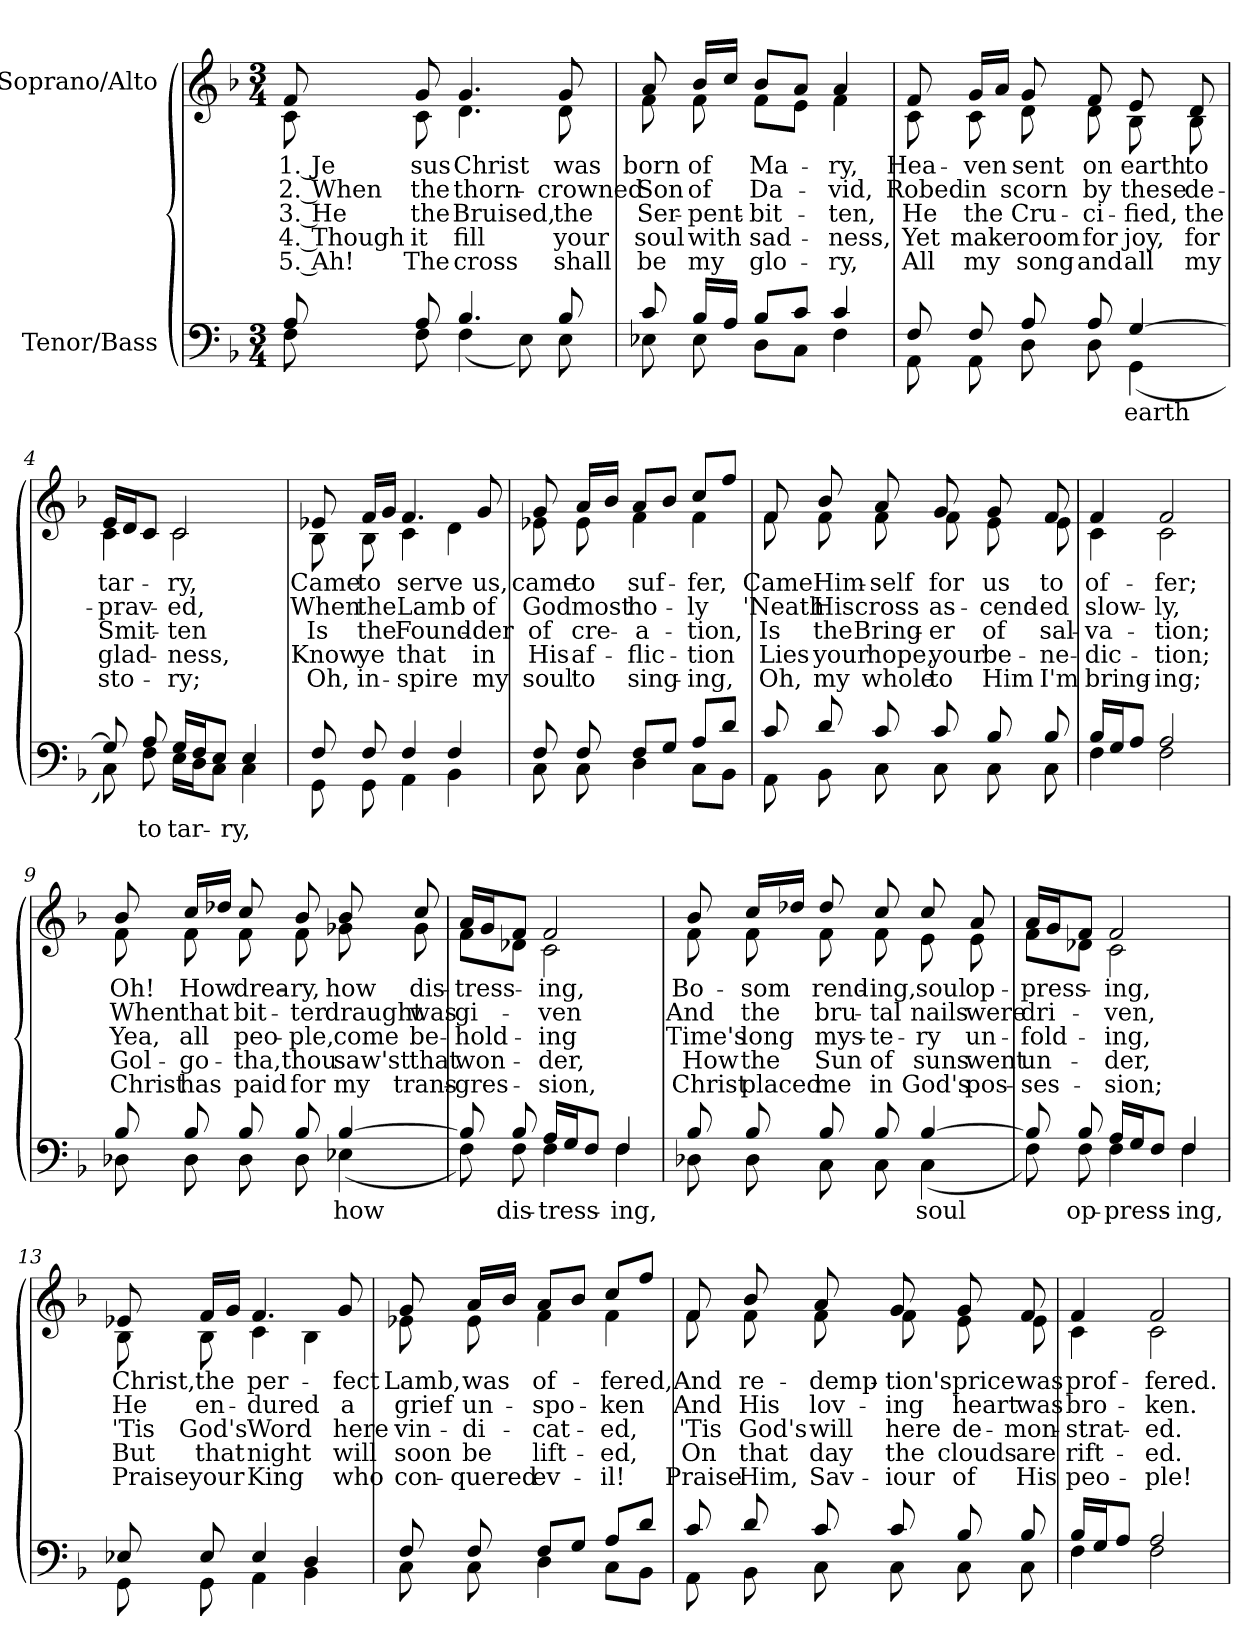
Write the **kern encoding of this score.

**kern	**text	**kern	**text	**text	**text	**text	**text
*part2	*part2	*part1	*part1	*part1	*part1	*part1	*part1
*staff2	*staff2	*staff1	*staff1	*staff1	*staff1	*staff1	*staff1
*I"Tenor/Bass	*	*I"Soprano/Alto	*	*	*	*	*
*clefF4	*	*clefG2	*	*	*	*	*
*k[b-]	*	*k[b-]	*	*	*	*	*
*M3/4	*	*M3/4	*	*	*	*	*
*MM48	*	*MM48	*	*	*	*	*
=1	=1	=1	=1	=1	=1	=1	=1
*^	*	*^	*	*	*	*	*
8A/	8F\	.	8f/	8c\	1. Je	2. When	3. He	4. Though	5. Ah!
8A/	8F\	.	8g/	8c\	-sus	the	the	it	The
4.B-/	(4F\	.	4.g/	4.d\	Christ	thorn-	Bruised,	fill	cross
.	8E\)	.	.	.	.	.	.	.	.
8B-/	8E\	.	8g/	8d\	was	-crowned	the	your	shall
=2	=2	=2	=2	=2	=2	=2	=2	=2	=2
8c/	8E-X\	.	8a/	8f\	born	Son	Ser-	soul	be
16B-/LL	8E-\	.	16b-/LL	8f\	of	of	-pent-	with	my
16A/JJ	.	.	16cc/JJ	.	.	.	.	.	.
8B-/L	8D\L	.	8b-/L	8f\L	Ma-	Da-	-bit-	sad-	glo-
8c/J	8C\J	.	8a/J	8e\J	.	.	.	.	.
4c/	4F\	.	4a/	4f\	-ry,	-vid,	-ten,	-ness,	-ry,
=3	=3	=3	=3	=3	=3	=3	=3	=3	=3
8F/	8AA\	.	8f/	8c\	Hea-	Robed	He	Yet	All
8F/	8AA\	.	16g/LL	8c\	-ven	in	the	make	my
.	.	.	16a/JJ	.	.	.	.	.	.
8A/	8D\	.	8g/	8d\	sent	scorn	Cru-	room	song
8A/	8D\	.	8f/	8d\	on	by	-ci-	for	and
[4G/	(4GG\	earth	8e/	8B-\	earth	these	-fied,	joy,	all
.	.	.	8d/	8B-\	to	de-	the	for	my
=4	=4	=4	=4	=4	=4	=4	=4	=4	=4
8G/]	8C\)	.	16e/LL	4c\	tar-	-prav-	Smit-	glad-	sto-
.	.	.	16d/J	.	.	.	.	.	.
8A/	8F\	to	8c/J	.	.	.	.	.	.
16G/LL	16E\LL	tar-	2c/	2c\	-ry,	-ed,	-ten	-ness,	-ry;
16F/J	16D\J	.	.	.	.	.	.	.	.
8E/J	8C\J	.	.	.	.	.	.	.	.
4E/	4C\	-ry,	.	.	.	.	.	.	.
!!LO:LB:g=z	!!
=5	=5	=5	=5	=5	=5	=5	=5	=5	=5
8F/	8GG\	.	8e-X/	8B-\	Came	When	Is	Know	Oh,
8F/	8GG\	.	16f/LL	8B-\	to	the	the	ye	in-
.	.	.	16g/JJ	.	.	.	.	.	.
4F/	4AA\	.	4.f/	4c\	serve	Lamb	Found-	that	-spire
4F/	4BB-\	.	.	4d\	.	.	.	.	.
.	.	.	8g/	.	us,	of	-der	in	my
=6	=6	=6	=6	=6	=6	=6	=6	=6	=6
8F/	8C\	.	8g/	8e-X\	came	God	of	His	soul
8F/	8C\	.	16a/LL	8e-\	to	most	cre-	af-	to
.	.	.	16b-/JJ	.	.	.	.	.	.
8F/L	4D\	.	8a/L	4f\	suf-	ho-	-a-	-flic-	sing-
8G/J	.	.	8b-/J	.	.	.	.	.	.
8A/L	8C\L	.	8cc/L	4f\	-fer,	-ly	-tion,	-tion	-ing,
8d/J	8BB-\J	.	8ff/J	.	.	.	.	.	.
=7	=7	=7	=7	=7	=7	=7	=7	=7	=7
8c/	8AA\	.	8f/	8f\	Came	'Neath	Is	Lies	Oh,
8d/	8BB-\	.	8b-/	8f\	Him-	His	the	your	my
8c/	8C\	.	8a/	8f\	-self	cross	Bring-	hope,	whole
8c/	8C\	.	8g/	8f\	for	as-	-er	your	to
8B-/	8C\	.	8g/	8e\	us	-cend-	of	be-	Him
8B-/	8C\	.	8f/	8e\	to	-ed	sal-	-ne-	I'm
=8	=8	=8	=8	=8	=8	=8	=8	=8	=8
16B-/LL	4F\	.	4f/	4c\	of-	slow-	-va-	-dic-	bring-
16G/J	.	.	.	.	.	.	.	.	.
8A/J	.	.	.	.	.	.	.	.	.
2A/	2F\	.	2f/	2c\	-fer;	-ly,	-tion;	-tion;	-ing;
!!LO:LB:g=z	!!
=9	=9	=9	=9	=9	=9	=9	=9	=9	=9
8B-/	8D-X\	.	8b-/	8f\	Oh!	When	Yea,	Gol-	Christ
8B-/	8D-\	.	16cc/LL	8f\	How	that	all	-go-	has
.	.	.	16dd-X/JJ	.	.	.	.	.	.
8B-/	8D-\	.	8cc/	8f\	drea-	bit-	peo-	-tha,	paid
8B-/	8D-\	.	8b-/	8f\	-ry,	-ter	-ple,	thou	for
[4B-/	(4E-X\	how	8b-/	8g-X\	how	draught	come	saw'st	my
.	.	.	8cc/	8g-\	dis-	was	be-	that	trans-
=10	=10	=10	=10	=10	=10	=10	=10	=10	=10
8B-/]	8F\)	.	16a/LL	8f\L	-tress-	gi-	-hold-	won-	-gres-
.	.	.	16g/J	.	.	.	.	.	.
8B-/	8F\	dis-	8f/J	8d-X\J	.	.	.	.	.
16A/LL	4F\	-tress-	2f/	2c\	-ing,	-ven	-ing	-der,	-sion,
16G/J	.	.	.	.	.	.	.	.	.
8F/J	.	.	.	.	.	.	.	.	.
4F/	4F\	-ing,	.	.	.	.	.	.	.
=11	=11	=11	=11	=11	=11	=11	=11	=11	=11
8B-/	8D-X\	.	8b-/	8f\	Bo-	And	Time's	How	Christ
8B-/	8D-\	.	16cc/LL	8f\	-som	the	long	the	placed
.	.	.	16dd-X/JJ	.	.	.	.	.	.
8B-/	8C\	.	8dd-/	8f\	rend-	bru-	mys-	Sun	me
8B-/	8C\	.	8cc/	8f\	-ing,	-tal	-te-	of	in
[4B-/	(4C\	soul	8cc/	8e\	soul	nails	-ry	suns	God's
.	.	.	8a/	8e\	op-	were	un-	went	pos-
=12	=12	=12	=12	=12	=12	=12	=12	=12	=12
8B-/]	8F\)	.	16a/LL	8f\L	-press-	dri-	-fold-	un-	-ses-
.	.	.	16g/J	.	.	.	.	.	.
8B-/	8F\	op-	8f/J	8d-X\J	.	.	.	.	.
16A/LL	4F\	-press-	2f/	2c\	-ing,	-ven,	-ing,	-der,	-sion;
16G/J	.	.	.	.	.	.	.	.	.
8F/J	.	.	.	.	.	.	.	.	.
4F/	4F\	-ing,	.	.	.	.	.	.	.
!!LO:LB:g=z	!!
=13	=13	=13	=13	=13	=13	=13	=13	=13	=13
8E-X/	8GG\	.	8e-X/	8B-\	Christ,	He	'Tis	But	Praise
8E-/	8GG\	.	16f/LL	8B-\	the	en-	God's	that	your
.	.	.	16g/JJ	.	.	.	.	.	.
4E-/	4AA\	.	4.f/	4c\	per-	-dured	Word	night	King
4D/	4BB-\	.	.	4B-\	.	.	.	.	.
.	.	.	8g/	.	-fect	a	here	will	who
=14	=14	=14	=14	=14	=14	=14	=14	=14	=14
8F/	8C\	.	8g/	8e-X\	Lamb,	grief	vin-	soon	con-
8F/	8C\	.	16a/LL	8e-\	was	un-	-di-	be	-quered
.	.	.	16b-/JJ	.	.	.	.	.	.
8F/L	4D\	.	8a/L	4f\	of-	-spo-	-cat-	lift-	ev-
8G/J	.	.	8b-/J	.	.	.	.	.	.
8A/L	8C\L	.	8cc/L	4f\	-fered,	-ken	-ed,	-ed,	-il!
8d/J	8BB-\J	.	8ff/J	.	.	.	.	.	.
=15	=15	=15	=15	=15	=15	=15	=15	=15	=15
8c/	8AA\	.	8f/	8f\	And	And	'Tis	On	Praise
8d/	8BB-\	.	8b-/	8f\	re-	His	God's	that	Him,
8c/	8C\	.	8a/	8f\	-demp-	lov-	will	day	Sav-
8c/	8C\	.	8g/	8f\	-tion's	-ing	here	the	-iour
8B-/	8C\	.	8g/	8e\	price	heart	de-	clouds	of
8B-/	8C\	.	8f/	8e\	was	was	-mon-	are	His
=16	=16	=16	=16	=16	=16	=16	=16	=16	=16
16B-/LL	4F\	.	4f/	4c\	prof-	bro-	-strat-	rift-	peo-
16G/J	.	.	.	.	.	.	.	.	.
8A/J	.	.	.	.	.	.	.	.	.
2A/	2F\	.	2f/	2c\	-fered.	-ken.	-ed.	-ed.	-ple!
*v	*v	*	*	*	*	*	*	*	*
*	*	*v	*v	*	*	*	*	*
=	=	=	=	=	=	=	=
*-	*-	*-	*-	*-	*-	*-	*-
